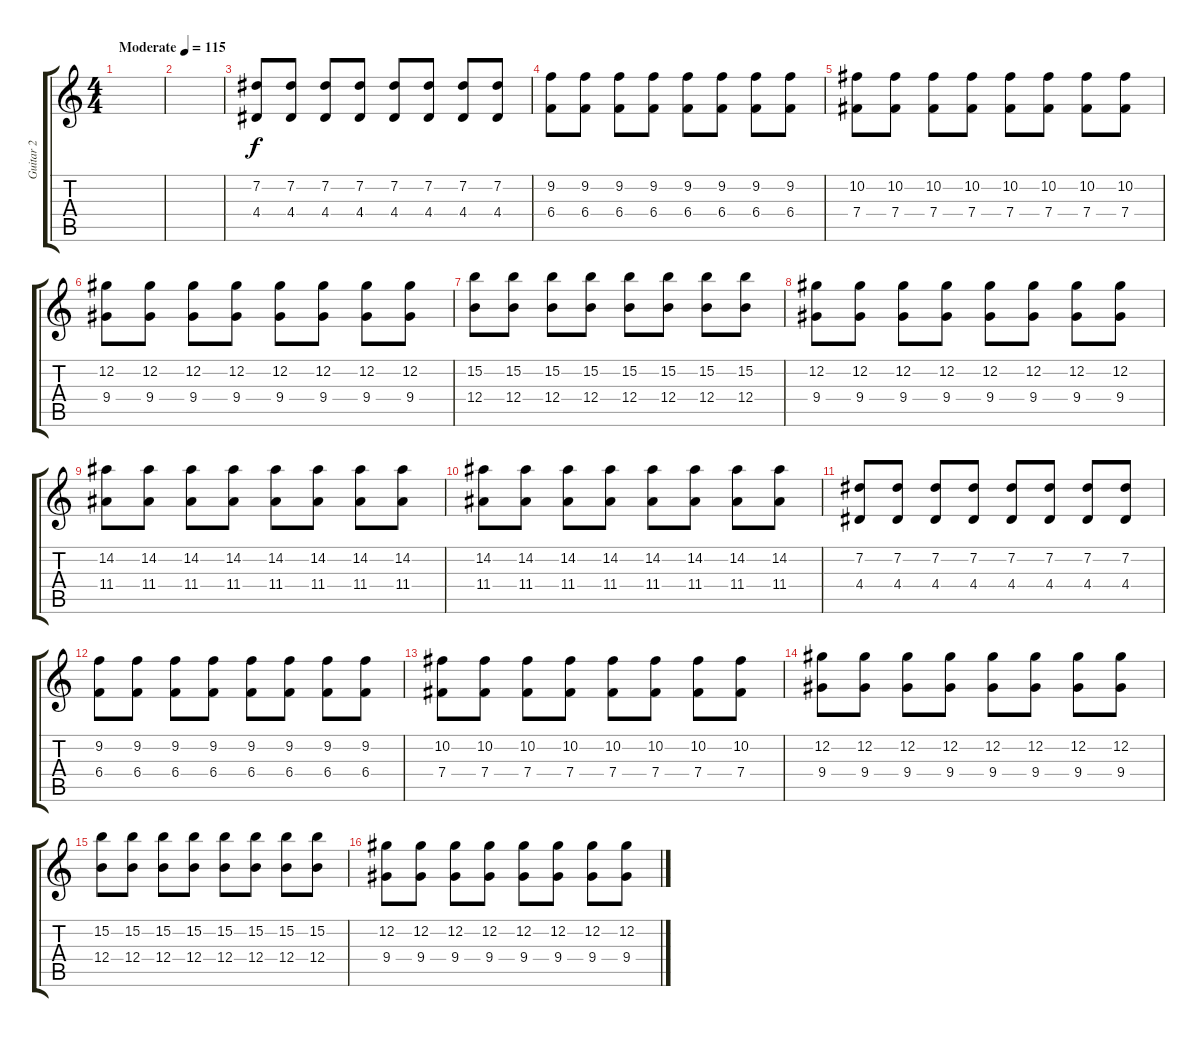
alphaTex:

\track ("Guitar 2" "Guitar 2") {instrument distortionguitar}
\staff {score tabs}
\tuning (Db4 Ab3 E3 B2 Gb2 B1) {hide}
\ts (4 4)
\tempo (115 "Moderate")
\clef g2
\ks c
|
|
(7.2 4.4).8 (7.2 4.4).8 (7.2 4.4).8 (7.2 4.4).8 (7.2 4.4).8 (7.2 4.4).8 (7.2 4.4).8 (7.2 4.4).8 |
(9.2 6.4).8 (9.2 6.4).8 (9.2 6.4).8 (9.2 6.4).8 (9.2 6.4).8 (9.2 6.4).8 (9.2 6.4).8 (9.2 6.4).8 |
(10.2 7.4).8 (10.2 7.4).8 (10.2 7.4).8 (10.2 7.4).8 (10.2 7.4).8 (10.2 7.4).8 (10.2 7.4).8 (10.2 7.4).8 |
(12.2 9.4).8 (12.2 9.4).8 (12.2 9.4).8 (12.2 9.4).8 (12.2 9.4).8 (12.2 9.4).8 (12.2 9.4).8 (12.2 9.4).8 |
(15.2 12.4).8 (15.2 12.4).8 (15.2 12.4).8 (15.2 12.4).8 (15.2 12.4).8 (15.2 12.4).8 (15.2 12.4).8 (15.2 12.4).8 |
(12.2 9.4).8 (12.2 9.4).8 (12.2 9.4).8 (12.2 9.4).8 (12.2 9.4).8 (12.2 9.4).8 (12.2 9.4).8 (12.2 9.4).8 |
(14.2 11.4).8 (14.2 11.4).8 (14.2 11.4).8 (14.2 11.4).8 (14.2 11.4).8 (14.2 11.4).8 (14.2 11.4).8 (14.2 11.4).8 |
(14.2 11.4).8 (14.2 11.4).8 (14.2 11.4).8 (14.2 11.4).8 (14.2 11.4).8 (14.2 11.4).8 (14.2 11.4).8 (14.2 11.4).8 |
(7.2 4.4).8 (7.2 4.4).8 (7.2 4.4).8 (7.2 4.4).8 (7.2 4.4).8 (7.2 4.4).8 (7.2 4.4).8 (7.2 4.4).8 |
(9.2 6.4).8 (9.2 6.4).8 (9.2 6.4).8 (9.2 6.4).8 (9.2 6.4).8 (9.2 6.4).8 (9.2 6.4).8 (9.2 6.4).8 |
(10.2 7.4).8 (10.2 7.4).8 (10.2 7.4).8 (10.2 7.4).8 (10.2 7.4).8 (10.2 7.4).8 (10.2 7.4).8 (10.2 7.4).8 |
(12.2 9.4).8 (12.2 9.4).8 (12.2 9.4).8 (12.2 9.4).8 (12.2 9.4).8 (12.2 9.4).8 (12.2 9.4).8 (12.2 9.4).8 |
(15.2 12.4).8 (15.2 12.4).8 (15.2 12.4).8 (15.2 12.4).8 (15.2 12.4).8 (15.2 12.4).8 (15.2 12.4).8 (15.2 12.4).8 |
(12.2 9.4).8 (12.2 9.4).8 (12.2 9.4).8 (12.2 9.4).8 (12.2 9.4).8 (12.2 9.4).8 (12.2 9.4).8 (12.2 9.4).8
